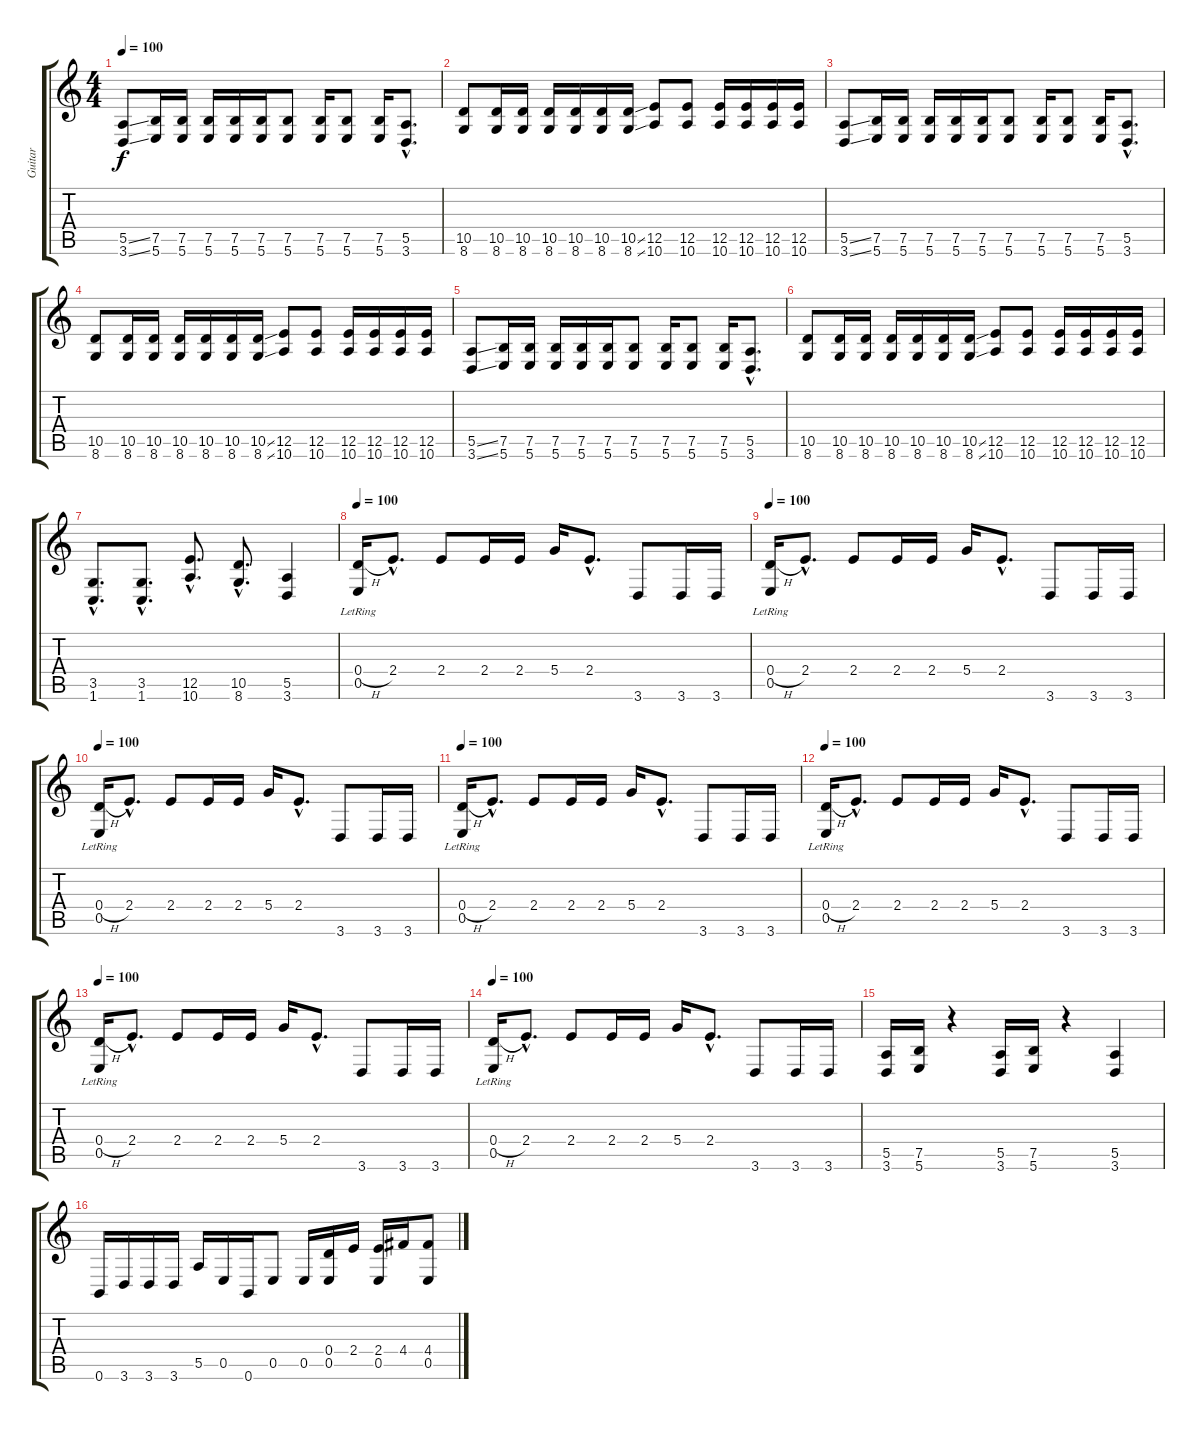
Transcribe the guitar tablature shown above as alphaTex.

\track ("Guitar" "Guitar") {instrument distortionguitar}
\staff {score tabs}
\tuning (E4 B3 G3 D3 E2 B1) {hide}
\ts (4 4)
\tempo 100
\clef g2
\ks c
(5.5{ss} 3.6{ss}).8{dy f} (7.5 5.6).16 (7.5 5.6).16 (7.5 5.6).16 (7.5 5.6).16 (7.5 5.6).16 (7.5 5.6).8 (7.5 5.6).16 (7.5 5.6).8 (7.5 5.6).16 (5.5{hac} 3.6{hac}).8{d} |
(10.5 8.6).8 (10.5 8.6).16 (10.5 8.6).16 (10.5 8.6).16 (10.5 8.6).16 (10.5 8.6).16 (10.5{ss} 8.6{ss}).16 (12.5 10.6).8 (12.5 10.6).8 (12.5 10.6).16 (12.5 10.6).16 (12.5 10.6).16 (12.5 10.6).16 |
(5.5{ss} 3.6{ss}).8 (7.5 5.6).16 (7.5 5.6).16 (7.5 5.6).16 (7.5 5.6).16 (7.5 5.6).16 (7.5 5.6).8 (7.5 5.6).16 (7.5 5.6).8 (7.5 5.6).16 (5.5{hac} 3.6{hac}).8{d} |
(10.5 8.6).8 (10.5 8.6).16 (10.5 8.6).16 (10.5 8.6).16 (10.5 8.6).16 (10.5 8.6).16 (10.5{ss} 8.6{ss}).16 (12.5 10.6).8 (12.5 10.6).8 (12.5 10.6).16 (12.5 10.6).16 (12.5 10.6).16 (12.5 10.6).16 |
(5.5{ss} 3.6{ss}).8 (7.5 5.6).16 (7.5 5.6).16 (7.5 5.6).16 (7.5 5.6).16 (7.5 5.6).16 (7.5 5.6).8 (7.5 5.6).16 (7.5 5.6).8 (7.5 5.6).16 (5.5{hac} 3.6{hac}).8{d} |
(10.5 8.6).8 (10.5 8.6).16 (10.5 8.6).16 (10.5 8.6).16 (10.5 8.6).16 (10.5 8.6).16 (10.5{ss} 8.6{ss}).16 (12.5 10.6).8 (12.5 10.6).8 (12.5 10.6).16 (12.5 10.6).16 (12.5 10.6).16 (12.5 10.6).16 |
(3.5{hac} 1.6{hac}).8{d} (3.5{hac} 1.6{hac}).8{d} (12.5{hac} 10.6{hac}).8{d} (10.5{hac} 8.6{hac}).8{d} (5.5 3.6).4 |
\tempo 100
(0.4{h} 0.5{lr}).16{volume 16 instrument distortionguitar} 2.4{hac}.8{d} 2.4.8 2.4.16 2.4.16 5.4.16 2.4{hac}.8{d} 3.6.8 3.6.16 3.6.16 |
\tempo 100
(0.4{h} 0.5{lr}).16{volume 16 instrument distortionguitar} 2.4{hac}.8{d} 2.4.8 2.4.16 2.4.16 5.4.16 2.4{hac}.8{d} 3.6.8 3.6.16 3.6.16 |
\tempo 100
(0.4{h} 0.5{lr}).16{volume 16 instrument distortionguitar} 2.4{hac}.8{d} 2.4.8 2.4.16 2.4.16 5.4.16 2.4{hac}.8{d} 3.6.8 3.6.16 3.6.16 |
\tempo 100
(0.4{h} 0.5{lr}).16{volume 16 instrument distortionguitar} 2.4{hac}.8{d} 2.4.8 2.4.16 2.4.16 5.4.16 2.4{hac}.8{d} 3.6.8 3.6.16 3.6.16 |
\tempo 100
(0.4{h} 0.5{lr}).16{volume 16 instrument distortionguitar} 2.4{hac}.8{d} 2.4.8 2.4.16 2.4.16 5.4.16 2.4{hac}.8{d} 3.6.8 3.6.16 3.6.16 |
\tempo 100
(0.4{h} 0.5{lr}).16{volume 16 instrument distortionguitar} 2.4{hac}.8{d} 2.4.8 2.4.16 2.4.16 5.4.16 2.4{hac}.8{d} 3.6.8 3.6.16 3.6.16 |
\tempo 100
(0.4{h} 0.5{lr}).16{volume 16 instrument distortionguitar} 2.4{hac}.8{d} 2.4.8 2.4.16 2.4.16 5.4.16 2.4{hac}.8{d} 3.6.8 3.6.16 3.6.16 |
(5.5 3.6).16 (7.5 5.6).16 r.4 (5.5 3.6).16 (7.5 5.6).16 r.4 (5.5 3.6).4 |
0.6.16 3.6.16 3.6.16 3.6.16 5.5.16 0.5.16 0.6.16 0.5.8 0.5.16 (0.4 0.5).16 2.4.16 (2.4 0.5).16 4.4.16 (4.4 0.5).8
